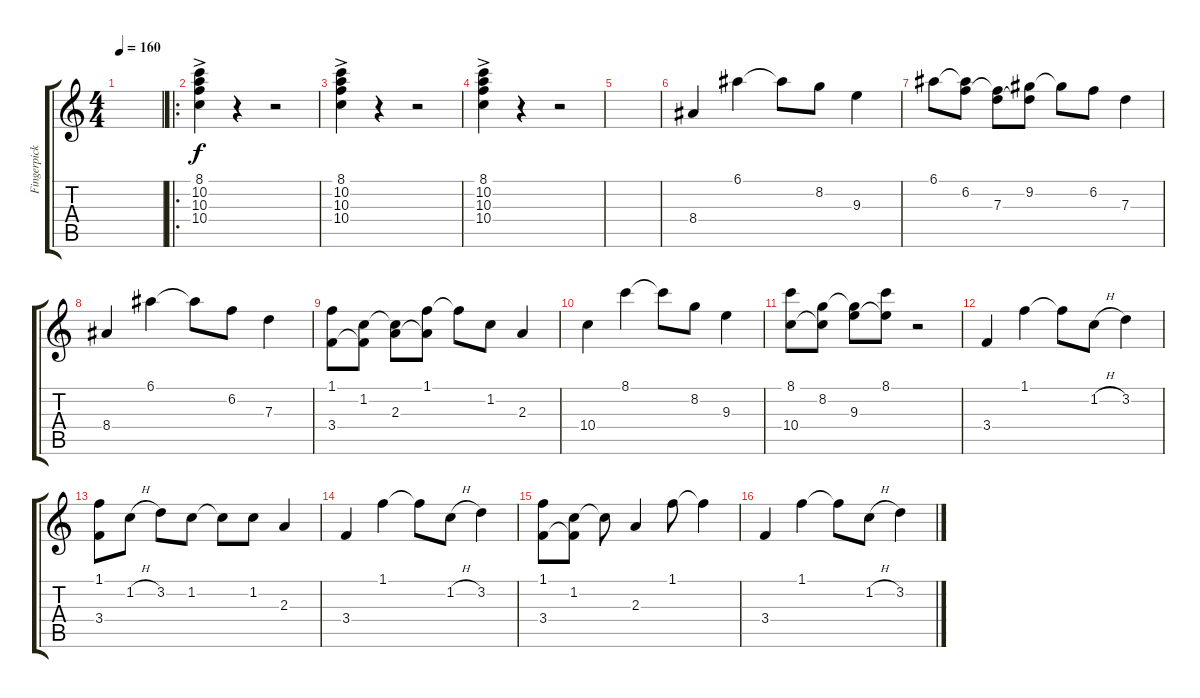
\track ("Fingerpicked" "Fingerpick") {instrument electricguitarjazz}
\staff {score tabs}
\tuning (E4 B3 G3 D3 A2 E2) {hide}
\ts (4 4)
\tempo 160
\clef g2
\ks c
|
\ro
(8.1{ac} 10.2{ac} 10.3{ac} 10.4{ac}).4 r.4 r.2 |
(8.1{ac} 10.2{ac} 10.3{ac} 10.4{ac}).4 r.4 r.2 |
(8.1{ac} 10.2{ac} 10.3{ac} 10.4{ac}).4 r.4 r.2 |
|
8.4.4{dy f} 6.1.4 6.1{t}.8 8.2.8 9.3.4 |
6.1.8 (6.1{t} 6.2).8 (6.2{t} 7.3).8 (9.2 7.3{t}).8 9.2{t}.8 6.2.8 7.3.4 |
8.4.4 6.1.4 6.1{t}.8 6.2.8 7.3.4 |
(1.1 3.4).8 (1.2 3.4{t}).8 (1.2{t} 2.3).8 (1.1 2.3{t}).8 1.1{t}.8 1.2.8 2.3.4 |
10.4.4 8.1.4 8.1{t}.8 8.2.8 9.3.4 |
(8.1 10.4).8 (8.2 10.4{t}).8 (8.2{t} 9.3).8 (8.1 9.3{t}).8 r.2 |
3.4.4 1.1.4 1.1{t}.8 1.2{h}.8 3.2.4 |
(1.1 3.4).8 1.2{h}.8 3.2.8 1.2.8 1.2{t}.8 1.2.8 2.3.4 |
3.4.4 1.1.4 1.1{t}.8 1.2{h}.8 3.2.4 |
(1.1 3.4).8 (1.2 3.4{t}).8 1.2{t}.8 2.3.4 1.1.8 1.1{t}.4 |
3.4.4 1.1.4 1.1{t}.8 1.2{h}.8 3.2.4
